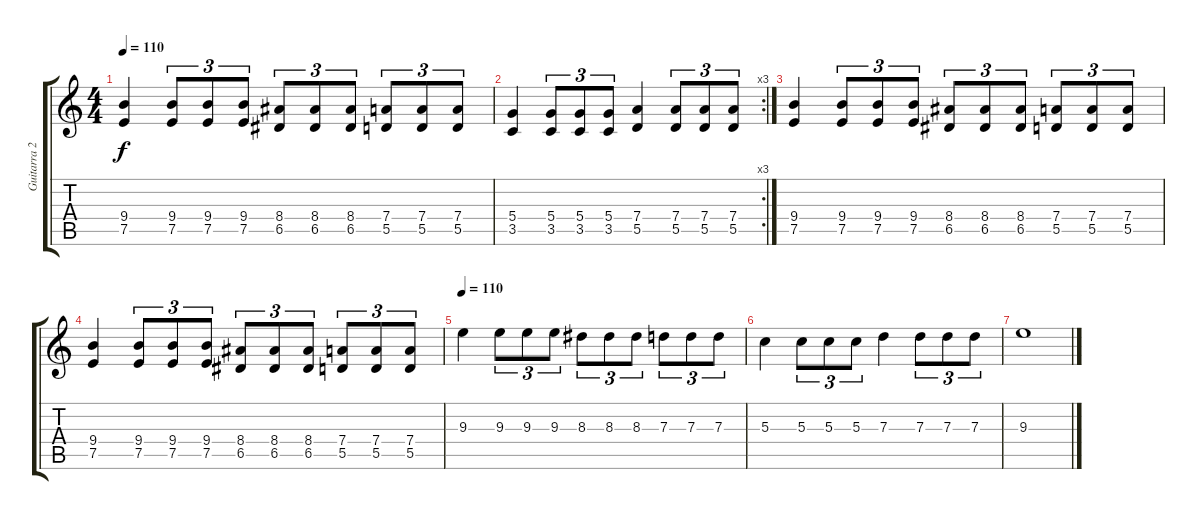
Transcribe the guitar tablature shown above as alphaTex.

\track ("Guitarra 2" "Guitarra 2") {instrument distortionguitar}
\staff {score tabs}
\tuning (E4 B3 G3 D3 A2 E2) {hide}
\ts (4 4)
\tempo 110
\clef g2
\ks c
(9.4 7.5).4{dy f} (9.4 7.5).8{tu (3 2)} (9.4 7.5).8{tu (3 2)} (9.4 7.5).8{tu (3 2)} (8.4 6.5).8{tu (3 2)} (8.4 6.5).8{tu (3 2)} (8.4 6.5).8{tu (3 2)} (7.4 5.5).8{tu (3 2)} (7.4 5.5).8{tu (3 2)} (7.4 5.5).8{tu (3 2)} |
\rc 3
(5.4 3.5).4 (5.4 3.5).8{tu (3 2)} (5.4 3.5).8{tu (3 2)} (5.4 3.5).8{tu (3 2)} (7.4 5.5).4 (7.4 5.5).8{tu (3 2)} (7.4 5.5).8{tu (3 2)} (7.4 5.5).8{tu (3 2)} |
(9.4 7.5).4 (9.4 7.5).8{tu (3 2)} (9.4 7.5).8{tu (3 2)} (9.4 7.5).8{tu (3 2)} (8.4 6.5).8{tu (3 2)} (8.4 6.5).8{tu (3 2)} (8.4 6.5).8{tu (3 2)} (7.4 5.5).8{tu (3 2)} (7.4 5.5).8{tu (3 2)} (7.4 5.5).8{tu (3 2)} |
(9.4 7.5).4 (9.4 7.5).8{tu (3 2)} (9.4 7.5).8{tu (3 2)} (9.4 7.5).8{tu (3 2)} (8.4 6.5).8{tu (3 2)} (8.4 6.5).8{tu (3 2)} (8.4 6.5).8{tu (3 2)} (7.4 5.5).8{tu (3 2)} (7.4 5.5).8{tu (3 2)} (7.4 5.5).8{tu (3 2)} |
\tempo 110
9.3.4 9.3.8{tu (3 2)} 9.3.8{tu (3 2)} 9.3.8{tu (3 2)} 8.3.8{tu (3 2)} 8.3.8{tu (3 2)} 8.3.8{tu (3 2)} 7.3.8{tu (3 2)} 7.3.8{tu (3 2)} 7.3.8{tu (3 2)} |
5.3.4 5.3.8{tu (3 2)} 5.3.8{tu (3 2)} 5.3.8{tu (3 2)} 7.3.4 7.3.8{tu (3 2)} 7.3.8{tu (3 2)} 7.3.8{tu (3 2)} |
9.3.1
